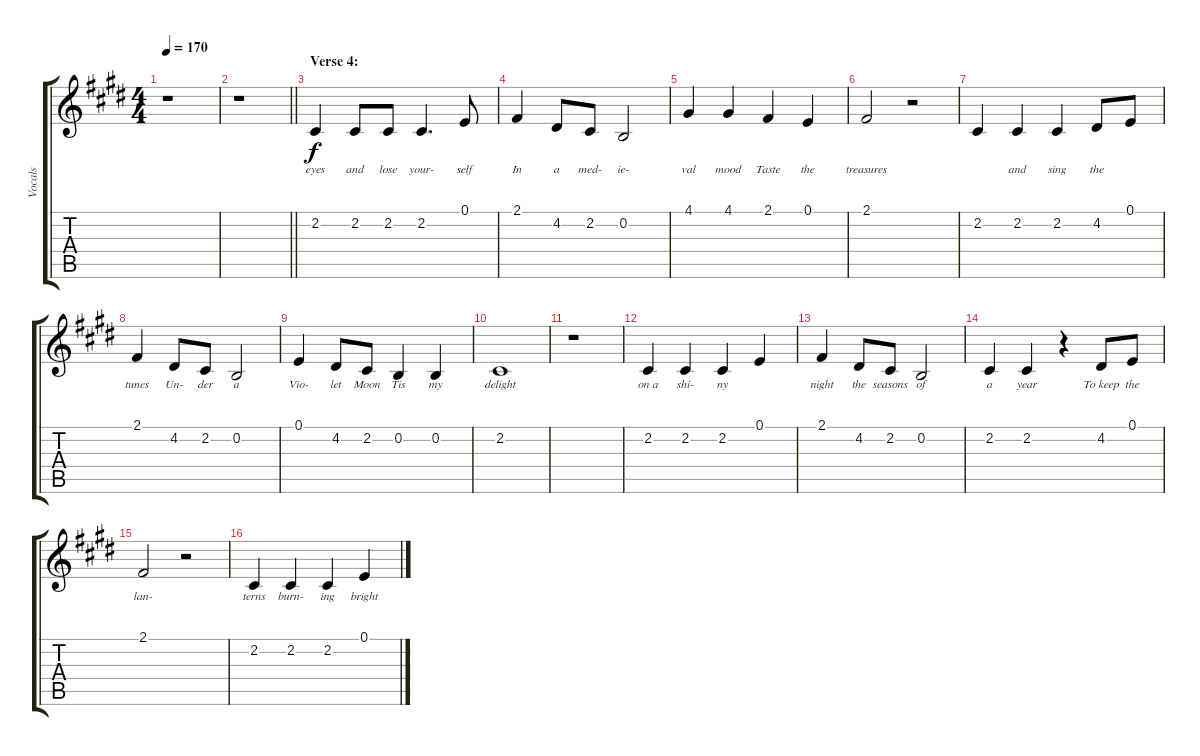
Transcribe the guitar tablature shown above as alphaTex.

\track ("Vocals" "Vocals") {instrument synthstrings2}
\staff {score tabs}
\tuning (E4 B3 G3 D3 A2 E2) {hide}
\ts (4 4)
\tempo 170
\clef g2
\ks c#minor
r.1{dy f} |
\barLineRight lightlight
r.1 |
\section ("" "Verse 4:")
2.2.4{lyrics (0 "eyes") lyrics (1 "") lyrics (2 "") lyrics (3 "") lyrics (4 "")} 2.2.8{lyrics (0 "and") lyrics (1 "") lyrics (2 "") lyrics (3 "") lyrics (4 "")} 2.2.8{lyrics (0 "lose") lyrics (1 "") lyrics (2 "") lyrics (3 "") lyrics (4 "")} 2.2.4{d lyrics (0 "your-") lyrics (1 "") lyrics (2 "") lyrics (3 "") lyrics (4 "")} 0.1.8{lyrics (0 "self") lyrics (1 "") lyrics (2 "") lyrics (3 "") lyrics (4 "")} |
2.1.4{lyrics (0 "In") lyrics (1 "") lyrics (2 "") lyrics (3 "") lyrics (4 "")} 4.2.8{lyrics (0 "a") lyrics (1 "") lyrics (2 "") lyrics (3 "") lyrics (4 "")} 2.2.8{lyrics (0 "med-") lyrics (1 "") lyrics (2 "") lyrics (3 "") lyrics (4 "")} 0.2.2{lyrics (0 "ie-") lyrics (1 "") lyrics (2 "") lyrics (3 "") lyrics (4 "")} |
4.1.4{lyrics (0 "val") lyrics (1 "") lyrics (2 "") lyrics (3 "") lyrics (4 "")} 4.1.4{lyrics (0 "mood") lyrics (1 "") lyrics (2 "") lyrics (3 "") lyrics (4 "")} 2.1.4{lyrics (0 "Taste") lyrics (1 "") lyrics (2 "") lyrics (3 "") lyrics (4 "")} 0.1.4{lyrics (0 "the") lyrics (1 "") lyrics (2 "") lyrics (3 "") lyrics (4 "")} |
2.1.2{lyrics (0 "treasures") lyrics (1 "") lyrics (2 "") lyrics (3 "") lyrics (4 "")} r.2 |
2.2.4{lyrics (0 "") lyrics (1 "") lyrics (2 "") lyrics (3 "") lyrics (4 "")} 2.2.4{lyrics (0 "and") lyrics (1 "") lyrics (2 "") lyrics (3 "") lyrics (4 "")} 2.2.4{lyrics (0 "sing") lyrics (1 "") lyrics (2 "") lyrics (3 "") lyrics (4 "")} 4.2.8{lyrics (0 "the") lyrics (1 "") lyrics (2 "") lyrics (3 "") lyrics (4 "")} 0.1.8{lyrics (0 "") lyrics (1 "") lyrics (2 "") lyrics (3 "") lyrics (4 "")} |
2.1.4{lyrics (0 "tunes") lyrics (1 "") lyrics (2 "") lyrics (3 "") lyrics (4 "")} 4.2.8{lyrics (0 "Un-") lyrics (1 "") lyrics (2 "") lyrics (3 "") lyrics (4 "")} 2.2.8{lyrics (0 "der") lyrics (1 "") lyrics (2 "") lyrics (3 "") lyrics (4 "")} 0.2.2{lyrics (0 "a") lyrics (1 "") lyrics (2 "") lyrics (3 "") lyrics (4 "")} |
0.1.4{lyrics (0 "Vio-") lyrics (1 "") lyrics (2 "") lyrics (3 "") lyrics (4 "")} 4.2.8{lyrics (0 "let") lyrics (1 "") lyrics (2 "") lyrics (3 "") lyrics (4 "")} 2.2.8{lyrics (0 "Moon") lyrics (1 "") lyrics (2 "") lyrics (3 "") lyrics (4 "")} 0.2.4{lyrics (0 "Tis") lyrics (1 "") lyrics (2 "") lyrics (3 "") lyrics (4 "")} 0.2.4{lyrics (0 "my") lyrics (1 "") lyrics (2 "") lyrics (3 "") lyrics (4 "")} |
2.2.1{lyrics (0 "delight") lyrics (1 "") lyrics (2 "") lyrics (3 "") lyrics (4 "")} |
r.1 |
2.2.4{lyrics (0 "on a") lyrics (1 "") lyrics (2 "") lyrics (3 "") lyrics (4 "")} 2.2.4{lyrics (0 "shi-") lyrics (1 "") lyrics (2 "") lyrics (3 "") lyrics (4 "")} 2.2.4{lyrics (0 "ny") lyrics (1 "") lyrics (2 "") lyrics (3 "") lyrics (4 "")} 0.1.4{lyrics (0 "") lyrics (1 "") lyrics (2 "") lyrics (3 "") lyrics (4 "")} |
2.1.4{lyrics (0 "night") lyrics (1 "") lyrics (2 "") lyrics (3 "") lyrics (4 "")} 4.2.8{lyrics (0 "the") lyrics (1 "") lyrics (2 "") lyrics (3 "") lyrics (4 "")} 2.2.8{lyrics (0 "seasons") lyrics (1 "") lyrics (2 "") lyrics (3 "") lyrics (4 "")} 0.2.2{lyrics (0 "of") lyrics (1 "") lyrics (2 "") lyrics (3 "") lyrics (4 "")} |
2.2.4{lyrics (0 "a") lyrics (1 "") lyrics (2 "") lyrics (3 "") lyrics (4 "")} 2.2.4{lyrics (0 "year") lyrics (1 "") lyrics (2 "") lyrics (3 "") lyrics (4 "")} r.4 4.2.8{lyrics (0 "To keep") lyrics (1 "") lyrics (2 "") lyrics (3 "") lyrics (4 "")} 0.1.8{lyrics (0 "the") lyrics (1 "") lyrics (2 "") lyrics (3 "") lyrics (4 "")} |
2.1.2{lyrics (0 "lan-") lyrics (1 "") lyrics (2 "") lyrics (3 "") lyrics (4 "")} r.2 |
2.2.4{lyrics (0 "terns") lyrics (1 "") lyrics (2 "") lyrics (3 "") lyrics (4 "")} 2.2.4{lyrics (0 "burn-") lyrics (1 "") lyrics (2 "") lyrics (3 "") lyrics (4 "")} 2.2.4{lyrics (0 "ing") lyrics (1 "") lyrics (2 "") lyrics (3 "") lyrics (4 "")} 0.1.4{lyrics (0 "bright") lyrics (1 "") lyrics (2 "") lyrics (3 "") lyrics (4 "")}
